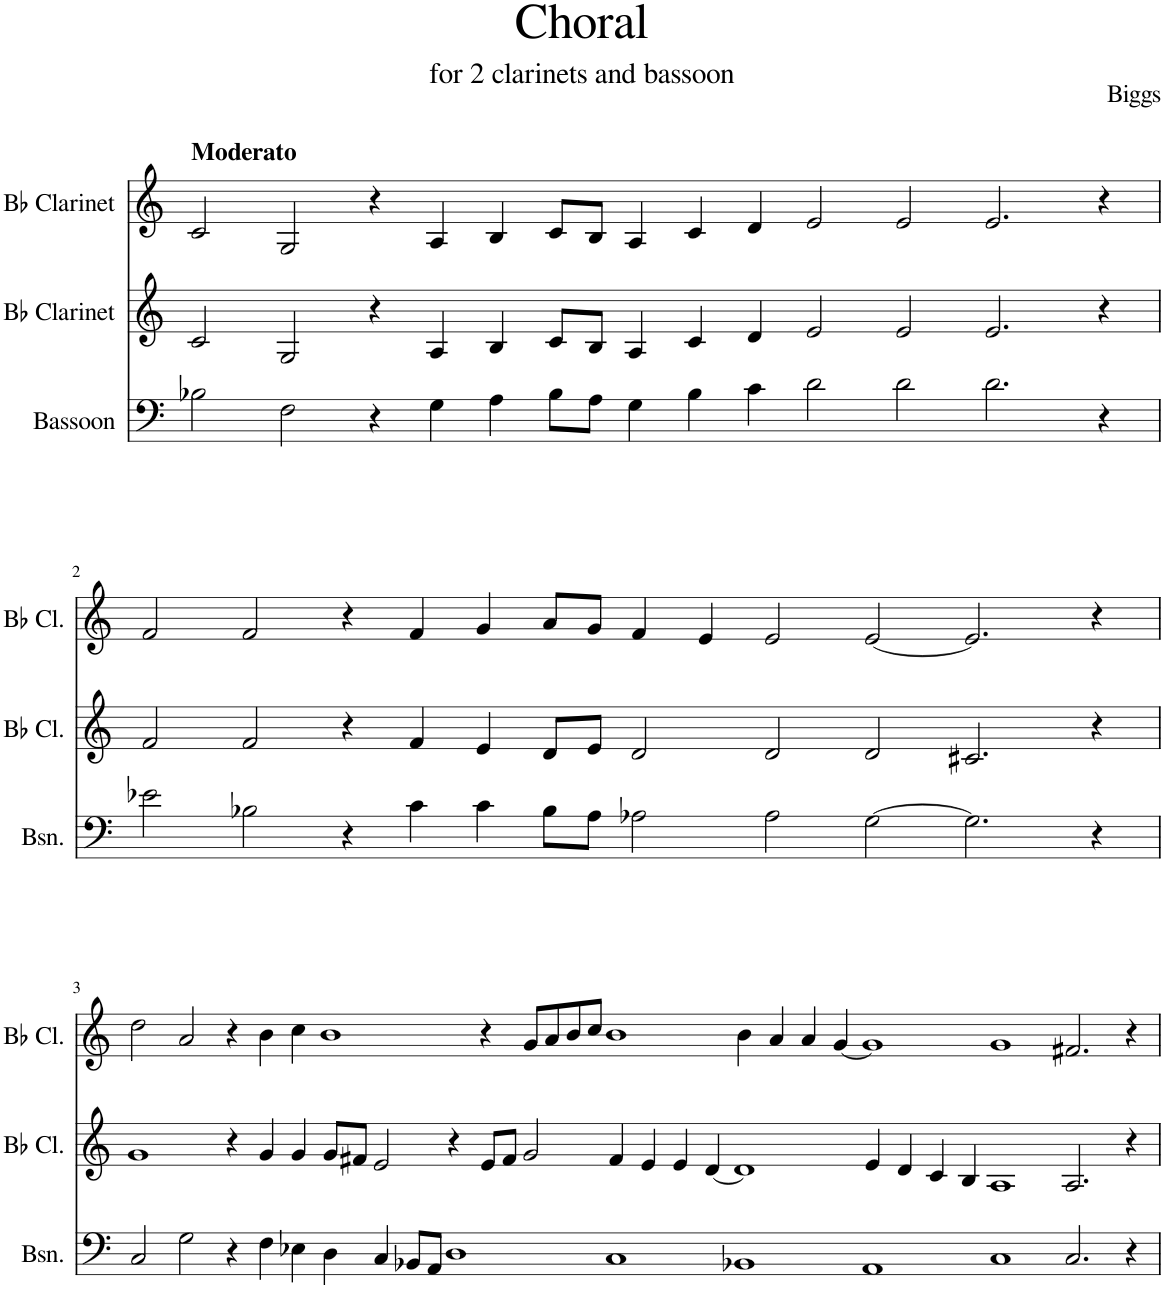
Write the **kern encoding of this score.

**kern	**kern	**kern
*part3	*part2	*part1
*staff3	*staff2	*staff1
*I"Bassoon	*I"Bb Clarinet	*I"Bb Clarinet
*I'Bsn.	*I'Bb Cl.	*I'Bb Cl.
*clefF4	*clefG2	*clefG2
*	*Trd1c2	*Trd1c2
*k[]	*k[]	*k[]
*M19/4	*M19/4	*M19/4
=1	=1	=1
!	!	!LO:TX:a:B:t=Moderato
2B-X\	2c/	2c/
2F\	2G/	2G/
4r	4r	4r
4G\	4A/	4A/
4A\	4B/	4B/
8B-\L	8c/L	8c/L
8A\J	8B/J	8B/J
4G\	4A/	4A/
4B-\	4c/	4c/
4c\	4d/	4d/
2d\	2e/	2e/
2d\	2e/	2e/
2.d\	2.e/	2.e/
4r	4r	4r
!!LO:LB:g=z
=2	=2	=2
*M18/4	*M18/4	*M18/4
2e-X\	2f/	2f/
2B-X\	2f/	2f/
4r	4r	4r
4c\	4f/	4f/
4c\	4e/	4g/
8B-\L	8d/L	8a/L
8A\J	8e/J	8g/J
2A-X\	2d/	4f/
.	.	4e/
2A-\	2d/	2e/
[2G\	2d/	[2e/
2.G\]	2.c#X/	2.e/]
4r	4r	4r
!!LO:LB:g=z
=3	=3	=3
*M34/4	*M34/4	*M34/4
2C/	1g	2dd\
2G\	.	2a/
4r	4r	4r
4F\	4g/	4b\
4E-X\	4g/	4cc\
4D\	8g/L	1b
.	8f#X/J	.
4C/	2e/	.
8BB-X/L	.	.
8AA/J	.	.
1D	4r	.
.	8e/L	4r
.	8f#/J	.
.	2g/	8g/L
.	.	8a/
.	.	8b/
.	.	8cc/J
1C	4f#/	1b
.	4e/	.
.	4e/	.
.	[4d/	.
1BB-X	1d]	4b\
.	.	4a/
.	.	4a/
.	.	[4g/
1AA	4e/	1g]
.	4d/	.
.	4c/	.
.	4B/	.
1C	1A	1g
2.C/	2.A/	2.f#X/
4r	4r	4r
=	=	=
*-	*-	*-
